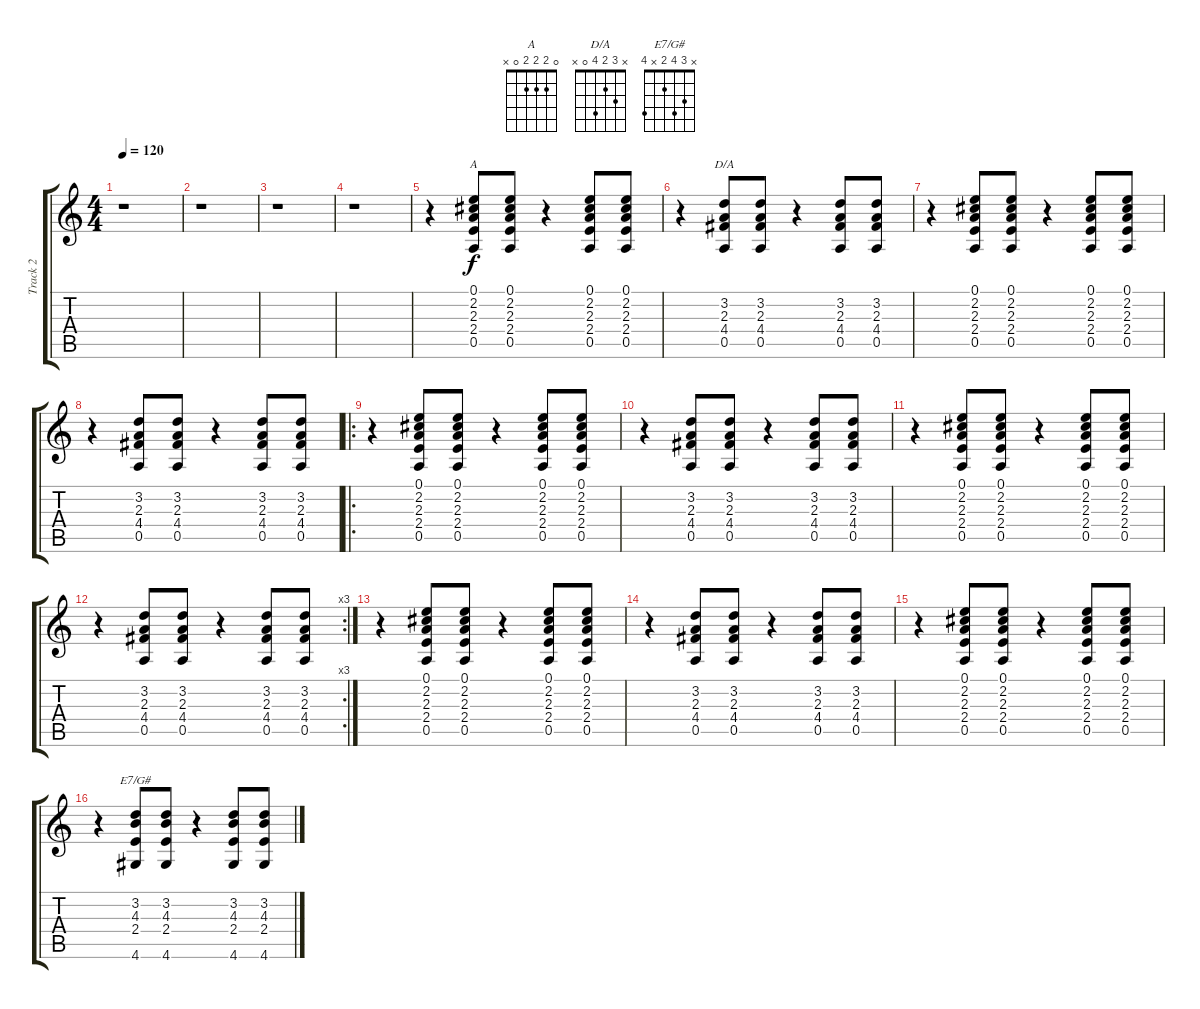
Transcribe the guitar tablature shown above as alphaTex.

\track ("Track 2" "Track 2") {instrument acousticguitarnylon}
\staff {score tabs}
\tuning (E4 B3 G3 D3 A2 E2) {hide}
\chord ("A" 0 2 2 2 0 x)
\chord ("D/A" x 3 2 4 0 x)
\chord ("E7/G#" x 3 4 2 x 4)
\ts (4 4)
\tempo 120
\clef g2
\ks c
r.1{dy f instrument acousticguitarnylon} |
r.1 |
r.1 |
r.1 |
r.4 (0.1 2.2 2.3 2.4 0.5).8{ch "A"} (0.1 2.2 2.3 2.4 0.5).8 r.4 (0.1 2.2 2.3 2.4 0.5).8 (0.1 2.2 2.3 2.4 0.5).8 |
r.4 (3.2 2.3 4.4 0.5).8{ch "D/A"} (3.2 2.3 4.4 0.5).8 r.4 (3.2 2.3 4.4 0.5).8 (3.2 2.3 4.4 0.5).8 |
r.4 (0.1 2.2 2.3 2.4 0.5).8 (0.1 2.2 2.3 2.4 0.5).8 r.4 (0.1 2.2 2.3 2.4 0.5).8 (0.1 2.2 2.3 2.4 0.5).8 |
r.4 (3.2 2.3 4.4 0.5).8 (3.2 2.3 4.4 0.5).8 r.4 (3.2 2.3 4.4 0.5).8 (3.2 2.3 4.4 0.5).8 |
\ro
r.4 (0.1 2.2 2.3 2.4 0.5).8 (0.1 2.2 2.3 2.4 0.5).8 r.4 (0.1 2.2 2.3 2.4 0.5).8 (0.1 2.2 2.3 2.4 0.5).8 |
r.4 (3.2 2.3 4.4 0.5).8 (3.2 2.3 4.4 0.5).8 r.4 (3.2 2.3 4.4 0.5).8 (3.2 2.3 4.4 0.5).8 |
r.4 (0.1 2.2 2.3 2.4 0.5).8 (0.1 2.2 2.3 2.4 0.5).8 r.4 (0.1 2.2 2.3 2.4 0.5).8 (0.1 2.2 2.3 2.4 0.5).8 |
\rc 3
r.4 (3.2 2.3 4.4 0.5).8 (3.2 2.3 4.4 0.5).8 r.4 (3.2 2.3 4.4 0.5).8 (3.2 2.3 4.4 0.5).8 |
r.4 (0.1 2.2 2.3 2.4 0.5).8 (0.1 2.2 2.3 2.4 0.5).8 r.4 (0.1 2.2 2.3 2.4 0.5).8 (0.1 2.2 2.3 2.4 0.5).8 |
r.4 (3.2 2.3 4.4 0.5).8 (3.2 2.3 4.4 0.5).8 r.4 (3.2 2.3 4.4 0.5).8 (3.2 2.3 4.4 0.5).8 |
r.4 (0.1 2.2 2.3 2.4 0.5).8 (0.1 2.2 2.3 2.4 0.5).8 r.4 (0.1 2.2 2.3 2.4 0.5).8 (0.1 2.2 2.3 2.4 0.5).8 |
r.4 (3.2 4.3 2.4 4.6).8{ch "E7/G#"} (3.2 4.3 2.4 4.6).8 r.4 (3.2 4.3 2.4 4.6).8 (3.2 4.3 2.4 4.6).8
